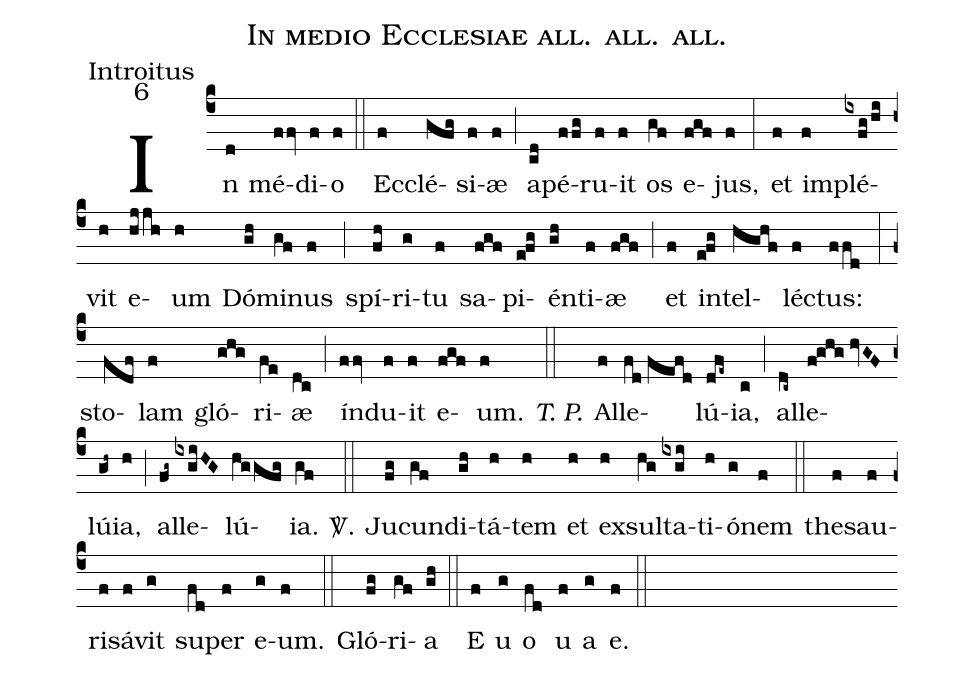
name:In medio Ecclesiae all. all. all.;
office-part:Introitus;
mode:6;
%%
(c4) In(d) mé(ffv)di(f)o(f) (::) Ec(f)clé(gfg)si(f)æ(f) (;) a(cd)pé(ffg)ru(f)it(f) os(gf) e(fgf)jus,(f) (:) et(f) im(f)plé(ixfg/hi)vit(h) e(hjjh)um(h) Dó(gh)mi(gf)nus(f) (;) spí(fh)ri(g)tu(f) sa(fgf)pi(e!fg)én(gh)ti(f)æ(fgf) (;) et(f) in(e!fg)tel(hghf)lé(f)ctus:(ffd) (:) sto(fdf)lam(f) gló(ghg)ri(fe)æ(dc) (;) ín(ffv)du(f)it(f) e(fgf)um.(f) <i>T. P.</i>(::) Al(f)le(fd//fefd)lú(dfe~)ia,(c) (;) al(dc~)le(f!ghg//hvGF)lú(gh~)ia,(h) (;) al(fg~)le(ixgiHG)lú(hggfg)ia.(gf) <sp>V/</sp>.(::) Ju(fg)cun(gf)di(gh)tá(h)tem(h) et(h) ex(h)sul(hg)ta(ixgi)ti(h)ó(g)nem(f) (::) the(f)sau(f)ri(f)sá(f)vit(g) su(fd)per(f) e(g)um.(f) (::) Gló(fg)ri(gf)a(gh) (::) E(f) u(g) o(fd) u(f) a(g) e.(f) (::)
